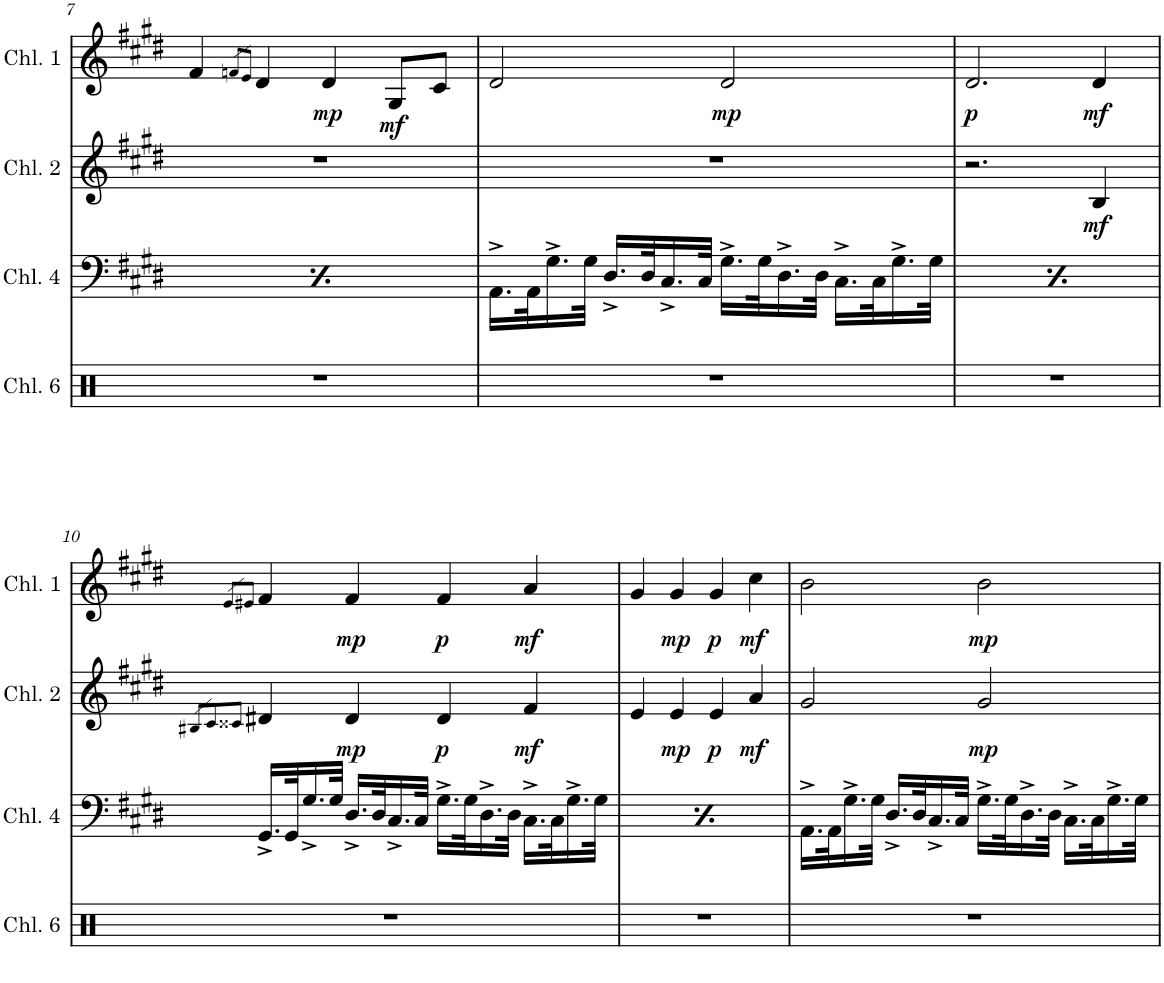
**kern	**kern	**kern	**dynam	**kern	**dynam
*part4	*part3	*part2	*part2	*part1	*part1
*staff4	*staff3	*staff2	*staff2	*staff1	*staff1
*I"Channel 6	*I"Channel 4	*I"Channel 0	*	*I"Channel 1	*
*I'Chl. 6	*I'Chl. 4	*I'Chl. 2	*	*I'Chl. 1	*
!!LO:PB:g=z
*clefX	*clefF4	*clefF4	*	*clefG2	*
*k[]	*k[f#c#g#d#]	*k[f#c#g#d#]	*	*k[f#c#g#d#]	*
*M4/4	*M4/4	*M4/4	*	*M4/4	*
*met(c)	*met(c)	*met(c)	*	*met(c)	*
=7	=7	=7	=7	=7	=7
1r	16.GG#^/LL	1r	.	4f#/	.
.	32GG#/K	.	.	.	.
.	16.G#^/	.	.	.	.
.	32G#/JJk	.	.	.	.
.	.	.	.	8qfn/L	.
.	.	.	.	8qe/J	.
.	16.D#^/LL	.	.	4d#/	.
.	32D#/K	.	.	.	.
.	16.C#^/	.	.	.	.
.	32C#/JJk	.	.	.	.
!	!	!	!	!	!LO:DY:b
.	16.G#^\LL	.	.	4d#/	mp
.	32G#\K	.	.	.	.
.	16.D#^\	.	.	.	.
.	32D#\JJk	.	.	.	.
!	!	!	!	!	!LO:DY:b
.	16.C#^\LL	.	.	8G#/L	mf
.	32C#\K	.	.	.	.
.	16.G#^\	.	.	8c#/J	.
.	32G#\JJk	.	.	.	.
=8	=8	=8	=8	=8	=8
1r	16.AA^\LL	1r	.	2d#/	.
.	32AA\K	.	.	.	.
.	16.G#^\	.	.	.	.
.	32G#\JJk	.	.	.	.
.	16.D#^/LL	.	.	.	.
.	32D#/K	.	.	.	.
.	16.C#^/	.	.	.	.
.	32C#/JJk	.	.	.	.
!	!	!	!	!	!LO:DY:b
.	16.G#^\LL	.	.	2d#/	mp
.	32G#\K	.	.	.	.
.	16.D#^\	.	.	.	.
.	32D#\JJk	.	.	.	.
.	16.C#^\LL	.	.	.	.
.	32C#\K	.	.	.	.
.	16.G#^\	.	.	.	.
.	32G#\JJk	.	.	.	.
=9	=9	=9	=9	=9	=9
!	!	!	!	!	!LO:DY:b
1r	16.AA^\LL	2.r	.	2.d#/	p
.	32AA\K	.	.	.	.
.	16.G#^\	.	.	.	.
.	32G#\JJk	.	.	.	.
.	16.D#^/LL	.	.	.	.
.	32D#/K	.	.	.	.
.	16.C#^/	.	.	.	.
.	32C#/JJk	.	.	.	.
.	16.G#^\LL	.	.	.	.
.	32G#\K	.	.	.	.
.	16.D#^\	.	.	.	.
.	32D#\JJk	.	.	.	.
!	!	!	!LO:DY:b	!	!LO:DY:b
.	16.C#^\LL	4B/	mf	4d#/	mf
.	32C#\K	.	.	.	.
.	16.G#^\	.	.	.	.
.	32G#\JJk	.	.	.	.
!!LO:LB:g=z
=10	=10	=10	=10	=10	=10
.	.	8qB#X/L	.	.	.
.	.	8qc#/	.	8qe/L	.
.	.	8qc##X/J	.	8qe#X/J	.
1r	16.GG#^/LL	4d#X/	.	4f#/	.
.	32GG#/K	.	.	.	.
.	16.G#^/	.	.	.	.
.	32G#/JJk	.	.	.	.
!	!	!	!LO:DY:b	!	!LO:DY:b
.	16.D#^/LL	4d#/	mp	4f#/	mp
.	32D#/K	.	.	.	.
.	16.C#^/	.	.	.	.
.	32C#/JJk	.	.	.	.
!	!	!	!LO:DY:b	!	!LO:DY:b
.	16.G#^\LL	4d#/	p	4f#/	p
.	32G#\K	.	.	.	.
.	16.D#^\	.	.	.	.
.	32D#\JJk	.	.	.	.
!	!	!	!LO:DY:b	!	!LO:DY:b
.	16.C#^\LL	4f#/	mf	4a/	mf
.	32C#\K	.	.	.	.
.	16.G#^\	.	.	.	.
.	32G#\JJk	.	.	.	.
=11	=11	=11	=11	=11	=11
1r	16.GG#^/LL	4e/	.	4g#/	.
.	32GG#/K	.	.	.	.
.	16.G#^/	.	.	.	.
.	32G#/JJk	.	.	.	.
!	!	!	!LO:DY:b	!	!LO:DY:b
.	16.D#^/LL	4e/	mp	4g#/	mp
.	32D#/K	.	.	.	.
.	16.C#^/	.	.	.	.
.	32C#/JJk	.	.	.	.
!	!	!	!LO:DY:b	!	!LO:DY:b
.	16.G#^\LL	4e/	p	4g#/	p
.	32G#\K	.	.	.	.
.	16.D#^\	.	.	.	.
.	32D#\JJk	.	.	.	.
!	!	!	!LO:DY:b	!	!LO:DY:b
.	16.C#^\LL	4a/	mf	4cc#\	mf
.	32C#\K	.	.	.	.
.	16.G#^\	.	.	.	.
.	32G#\JJk	.	.	.	.
=12	=12	=12	=12	=12	=12
1r	16.AA^\LL	2g#/	.	2b\	.
.	32AA\K	.	.	.	.
.	16.G#^\	.	.	.	.
.	32G#\JJk	.	.	.	.
.	16.D#^/LL	.	.	.	.
.	32D#/K	.	.	.	.
.	16.C#^/	.	.	.	.
.	32C#/JJk	.	.	.	.
!	!	!	!LO:DY:b	!	!LO:DY:b
.	16.G#^\LL	2g#/	mp	2b\	mp
.	32G#\K	.	.	.	.
.	16.D#^\	.	.	.	.
.	32D#\JJk	.	.	.	.
.	16.C#^\LL	.	.	.	.
.	32C#\K	.	.	.	.
.	16.G#^\	.	.	.	.
.	32G#\JJk	.	.	.	.
=	=	=	=	=	=
*-	*-	*-	*-	*-	*-
